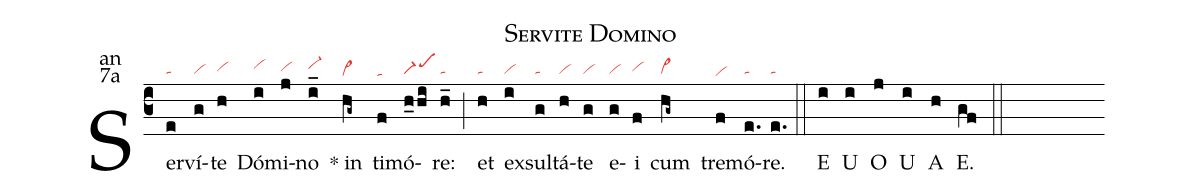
name:Servite Domino;
office-part:an;
mode:7a;
nabc-lines:1;
%%
(c3)Ser(e|ta)ví(g|vi)te(h|vihg) Dó(i|vihh)mi(j|vihg)no(i_|vi-hh) <sp>*</sp> in(hg~|vi>he) ti(f|tahe)mó(h_0hi|scM1)re:(h_|ta) (;) et(h|ta) ex(i|vi)sul(g|ta)tá(h|vi)te(g|vi) e(g|vi)i(f|vihg) cum(hg~|vi>) tre(f|vihe)mó(e.|ta)re.(e.|ta) (::) <eu>E(i) U(i) O(j) U(i) A(h) E.</eu>(gf) (::)
